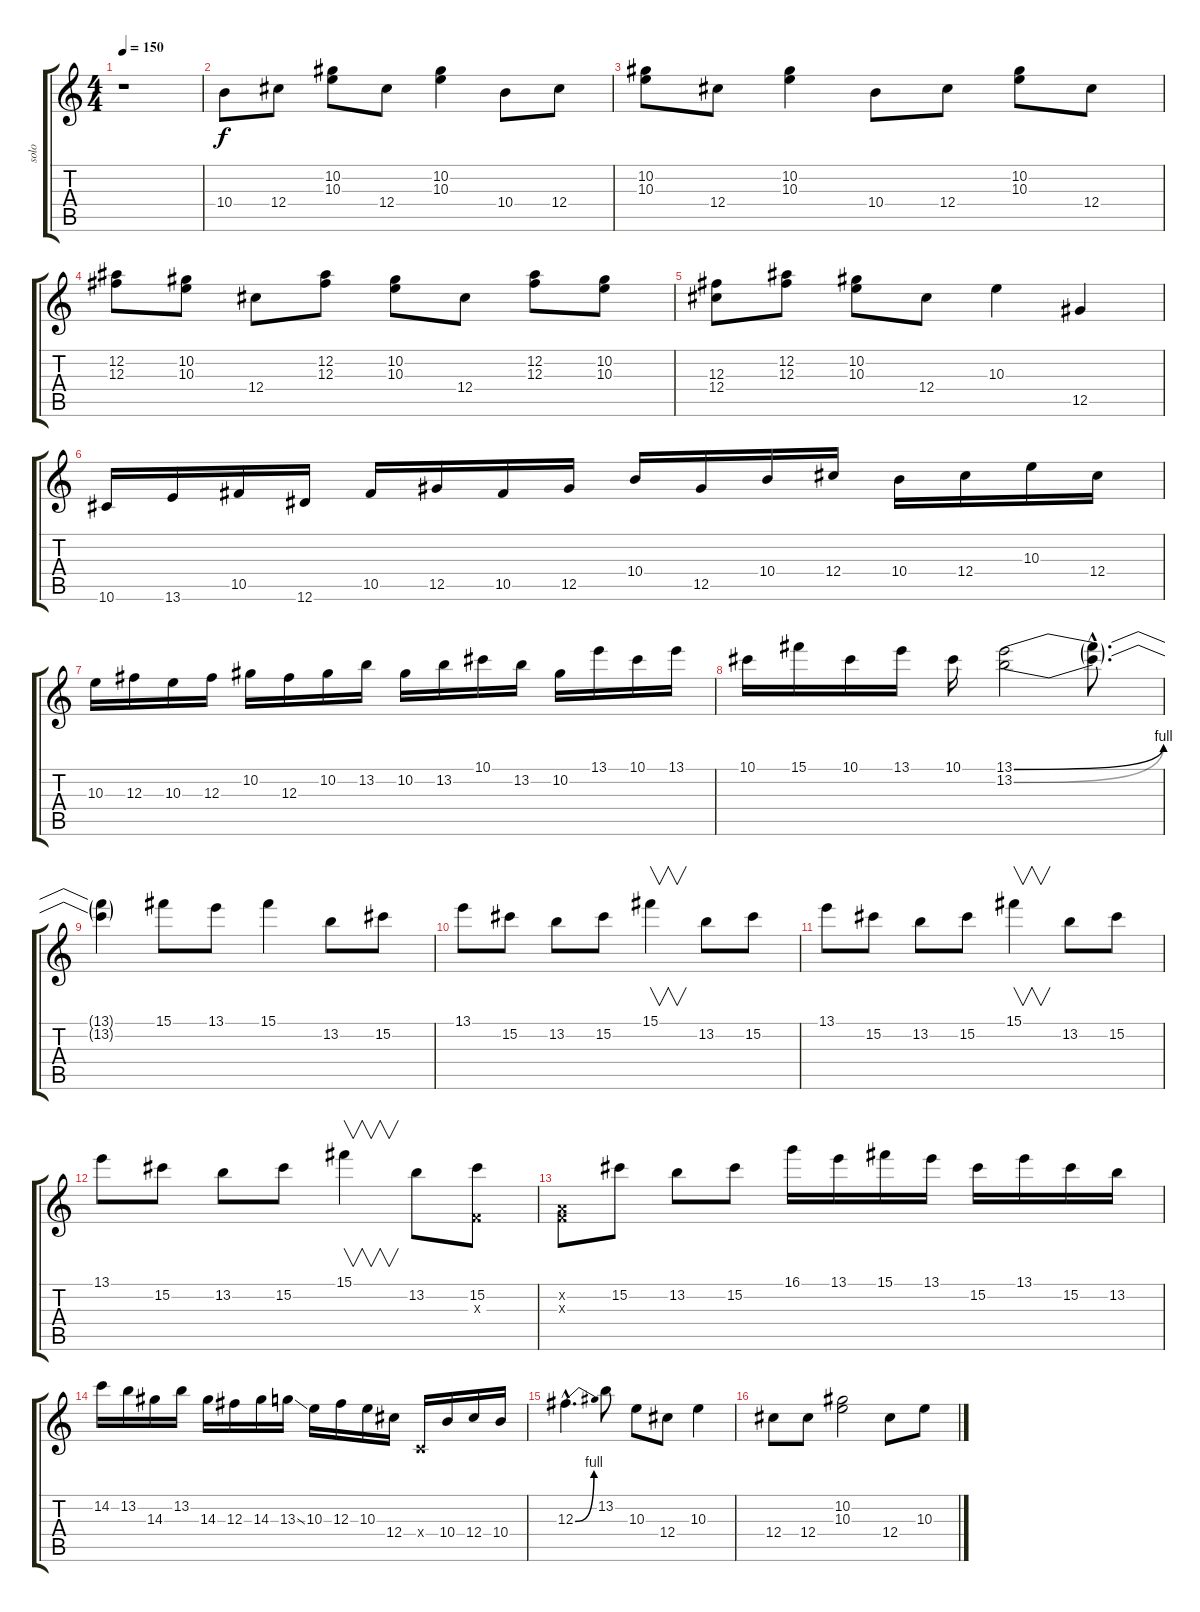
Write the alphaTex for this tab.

\track ("solo" "solo") {instrument distortionguitar}
\staff {score tabs}
\tuning (Eb4 Bb3 Gb3 Db3 Ab2 Eb2) {hide}
\ts (4 4)
\tempo 150
\clef g2
\ks c
r.1{dy f instrument distortionguitar} |
10.4.8 12.4.8 (10.2 10.3).8 12.4.8 (10.2 10.3).4 10.4.8 12.4.8 |
(10.2 10.3).8 12.4.8 (10.2 10.3).4 10.4.8 12.4.8 (10.2 10.3).8 12.4.8 |
(12.2 12.3).8 (10.2 10.3).8 12.4.8 (12.2 12.3).8 (10.2 10.3).8 12.4.8 (12.2 12.3).8 (10.2 10.3).8 |
(12.3 12.4).8 (12.2 12.3).8 (10.2 10.3).8 12.4.8 10.3.4 12.5.4 |
10.6.16 13.6.16 10.5.16 12.6.16 10.5.16 12.5.16 10.5.16 12.5.16 10.4.16 12.5.16 10.4.16 12.4.16 10.4.16 12.4.16 10.3.16 12.4.16 |
10.3.16 12.3.16 10.3.16 12.3.16 10.2.16 12.3.16 10.2.16 13.2.16 10.2.16 13.2.16 10.1.16 13.2.16 10.2.16 13.1.16 10.1.16 13.1.16 |
10.1.16 15.1.16 10.1.16 13.1.16 10.1.16 (13.1{be (bend 0 0 60 4)} 13.2{be (bend 0 0 60 4)}).2 (13.1{hac t} 13.2{hac t}).8{d} |
(13.1{t} 13.2{t}).4 15.1.8 13.1.8 15.1.4 13.2.8 15.2.8 |
13.1.8 15.2.8 13.2.8 15.2.8 15.1.4{v} 13.2.8 15.2.8 |
13.1.8 15.2.8 13.2.8 15.2.8 15.1.4{v} 13.2.8 15.2.8 |
13.1.8 15.2.8 13.2.8 15.2.8 15.1.4{v} 13.2.8 (15.2 -1.3{x}).8 |
(-1.2{x} -1.3{x}).8 15.2.8 13.2.8 15.2.8 16.1.16 13.1.16 15.1.16 13.1.16 15.2.16 13.1.16 15.2.16 13.2.16 |
14.2.16 13.2.16 14.3.16 13.2.16 14.3.16 12.3.16 14.3.16 13.3{ss}.16 10.3.16 12.3.16 10.3.16 12.4.16 -1.4{x}.16 10.4.16 12.4.16 10.4.16 |
12.3{be (bend 0 0 60 4) hac}.4{d} 13.2.8 10.3.8 12.4.8 10.3.4 |
12.4.8 12.4.8 (10.2 10.3).2 12.4.8 10.3.8
